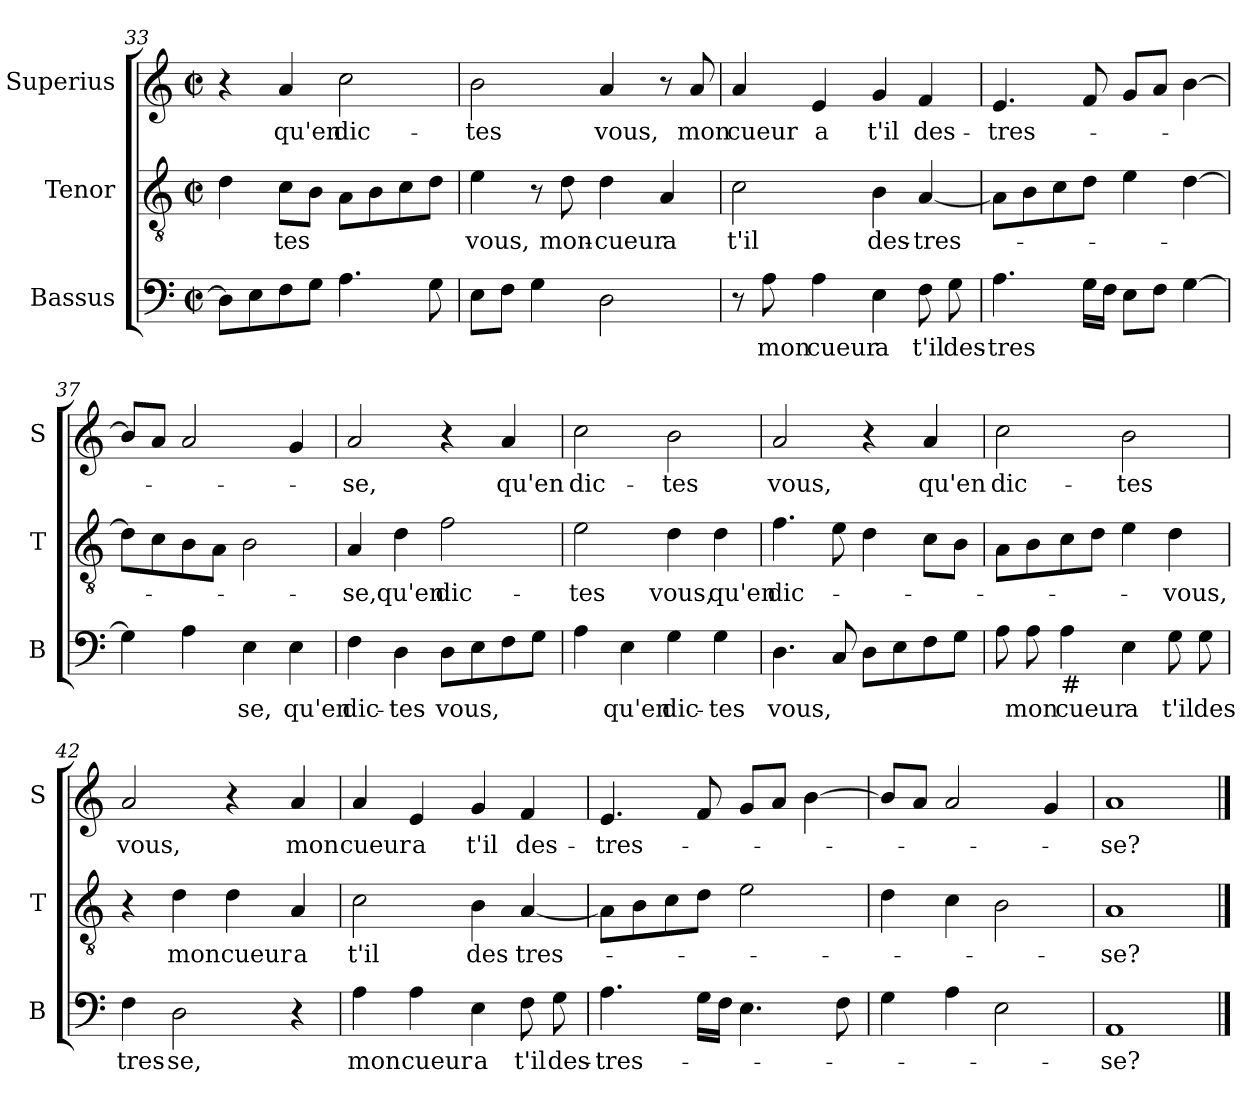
**kern	**text	**kern	**text	**kern	**text
*part3	*part3	*part2	*part2	*part1	*part1
*staff3	*staff3	*staff2	*staff2	*staff1	*staff1
*I"Bassus	*	*I"Tenor	*	*I"Superius	*
*I'B	*	*I'T	*	*I'S	*
!!LO:PB:g=z
*clefF4	*	*clefGv2	*	*clefG2	*
*k[]	*	*k[]	*	*k[]	*
*C:	*	*C:	*	*C:	*
*M2/2	*	*M2/2	*	*M2/2	*
*met(c|)	*	*met(c|)	*	*met(c|)	*
=33	=33	=33	=33	=33	=33
8D\L]	.	4d\	.	4r	.
8E\	.	.	.	.	.
!	!	!	!LO:LY:b	!	!LO:LY:b
8F\	.	8c\L	-tes	4a/	qu'en
8G\J	.	8B\J	.	.	.
!	!	!	!	!	!LO:LY:b
4.A\	.	8A\L	.	2cc\	dic-
.	.	8B\	.	.	.
.	.	8c\	.	.	.
8G\	.	8d\J	.	.	.
=34	=34	=34	=34	=34	=34
!	!	!	!LO:LY:b	!	!LO:LY:b
8E\L	.	4e\	vous,	2b\	-tes
8F\J	.	.	.	.	.
4G\	.	8r	.	.	.
!	!	!	!LO:LY:b	!	!
.	.	8d\	mon-	.	.
!	!	!	!LO:LY:b	!	!LO:LY:b
2D\	.	4d\	-cueur	4a/	vous,
!	!	!	!LO:LY:b	!	!
.	.	4A/	a	8r	.
!	!	!	!	!	!LO:LY:b
.	.	.	.	8a/	mon
=35	=35	=35	=35	=35	=35
!	!	!	!LO:LY:b	!	!LO:LY:b
8r	.	2c\	t'il	4a/	cueur
!	!LO:LY:b	!	!	!	!
8A\	mon	.	.	.	.
!	!LO:LY:b	!	!	!	!LO:LY:b
4A\	cueur	.	.	4e/	a
!	!LO:LY:b	!	!LO:LY:b	!	!LO:LY:b
4E\	a	4B\	des-	4g/	t'il
!	!LO:LY:b	!	!LO:LY:b	!	!LO:LY:b
8F\	t'il	[4A/	-tres-	4f/	des-
!	!LO:LY:b	!	!	!	!
8G\	des-	.	.	.	.
=36	=36	=36	=36	=36	=36
!	!LO:LY:b	!	!	!	!LO:LY:b
4.A\	-tres	8A\L]	.	4.e/	-tres-
.	.	8B\	.	.	.
.	.	8c\	.	.	.
16G\LL	.	8d\J	.	8f/	.
16F\JJ	.	.	.	.	.
8E\L	.	4e\	.	8g/L	.
8F\J	.	.	.	8a/J	.
[4G\	.	[4d\	.	[4b\	.
!!LO:LB:g=z
=37	=37	=37	=37	=37	=37
4G\]	.	8d\L]	.	8b/L]	.
.	.	8c\	.	8a/J	.
4A\	.	8B\	.	2a/	.
.	.	8A\J	.	.	.
!	!LO:LY:b	!	!	!	!
4E\	se,	2B\	.	.	.
!	!LO:LY:b	!	!	!	!
4E\	qu'en	.	.	4g/	.
=38	=38	=38	=38	=38	=38
!	!LO:LY:b	!	!LO:LY:b	!	!LO:LY:b
4F\	dic-	4A/	-se,	2a/	-se,
!	!LO:LY:b	!	!LO:LY:b	!	!
4D\	-tes	4d\	qu'en	.	.
!	!LO:LY:b	!	!LO:LY:b	!	!
8D\L	vous,	2f\	dic-	4r	.
8E\	.	.	.	.	.
!	!	!	!	!	!LO:LY:b
8F\	.	.	.	4a/	qu'en
8G\J	.	.	.	.	.
=39	=39	=39	=39	=39	=39
!	!	!	!LO:LY:b	!	!LO:LY:b
4A\	.	2e\	-tes	2cc\	dic-
!	!LO:LY:b	!	!	!	!
4E\	qu'en	.	.	.	.
!	!LO:LY:b	!	!LO:LY:b	!	!LO:LY:b
4G\	dic-	4d\	vous,	2b\	-tes
!	!LO:LY:b	!	!LO:LY:b	!	!
4G\	-tes	4d\	qu'en	.	.
=40	=40	=40	=40	=40	=40
!	!LO:LY:b	!	!LO:LY:b	!	!LO:LY:b
4.D\	vous,	4.f\	dic-	2a/	vous,
8C/	.	8e\	.	.	.
8D\L	.	4d\	.	4r	.
8E\	.	.	.	.	.
!	!	!	!	!	!LO:LY:b
8F\	.	8c\L	.	4a/	qu'en
8G\J	.	8B\J	.	.	.
=41	=41	=41	=41	=41	=41
!	!	!	!	!	!LO:LY:b
8A\	.	8A\L	.	2cc\	dic-
!	!LO:LY:b	!	!	!	!
8A\	mon	8B\	.	.	.
!LO:TX:b:t=#	!	!	!	!	!
!	!LO:LY:b	!	!	!	!
4A\	cueur	8c\	.	.	.
.	.	8d\J	.	.	.
!	!LO:LY:b	!	!	!	!LO:LY:b
4E\	a	4e\	.	2b\	-tes
!	!LO:LY:b	!	!LO:LY:b	!	!
8G\	t'il	4d\	-vous,	.	.
!	!LO:LY:b	!	!	!	!
8G\	des	.	.	.	.
!!LO:LB:g=z
=42	=42	=42	=42	=42	=42
!	!LO:LY:b	!	!	!	!LO:LY:b
4F\	tres-	4r	.	2a/	vous,
!	!LO:LY:b	!	!LO:LY:b	!	!
2D\	-se,	4d\	mon	.	.
!	!	!	!LO:LY:b	!	!
.	.	4d\	cueur	4r	.
!	!	!	!LO:LY:b	!	!LO:LY:b
4r	.	4A/	a	4a/	mon
=43	=43	=43	=43	=43	=43
!	!LO:LY:b	!	!LO:LY:b	!	!LO:LY:b
4A\	mon	2c\	t'il	4a/	cueur
!	!LO:LY:b	!	!	!	!LO:LY:b
4A\	cueur	.	.	4e/	a
!	!LO:LY:b	!	!LO:LY:b	!	!LO:LY:b
4E\	a	4B\	des	4g/	t'il
!	!LO:LY:b	!	!LO:LY:b	!	!LO:LY:b
8F\	t'il	[4A/	tres-	4f/	des-
!	!LO:LY:b	!	!	!	!
8G\	des-	.	.	.	.
=44	=44	=44	=44	=44	=44
!	!LO:LY:b	!	!	!	!LO:LY:b
4.A\	-tres-	8A\L]	.	4.e/	-tres-
.	.	8B\	.	.	.
.	.	8c\	.	.	.
16G\LL	.	8d\J	.	8f/	.
16F\JJ	.	.	.	.	.
4.E\	.	2e\	.	8g/L	.
.	.	.	.	8a/J	.
.	.	.	.	[4b\	.
8F\	.	.	.	.	.
=45	=45	=45	=45	=45	=45
4G\	.	4d\	.	8b/L]	.
.	.	.	.	8a/J	.
4A\	.	4c\	.	2a/	.
2E\	.	2B\	.	.	.
.	.	.	.	4g/	.
=46	=46	=46	=46	=46	=46
!	!LO:LY:b	!	!LO:LY:b	!	!LO:LY:b
1AA	-se?	1A	-se?	1a	-se?
==	==	==	==	==	==
*-	*-	*-	*-	*-	*-
